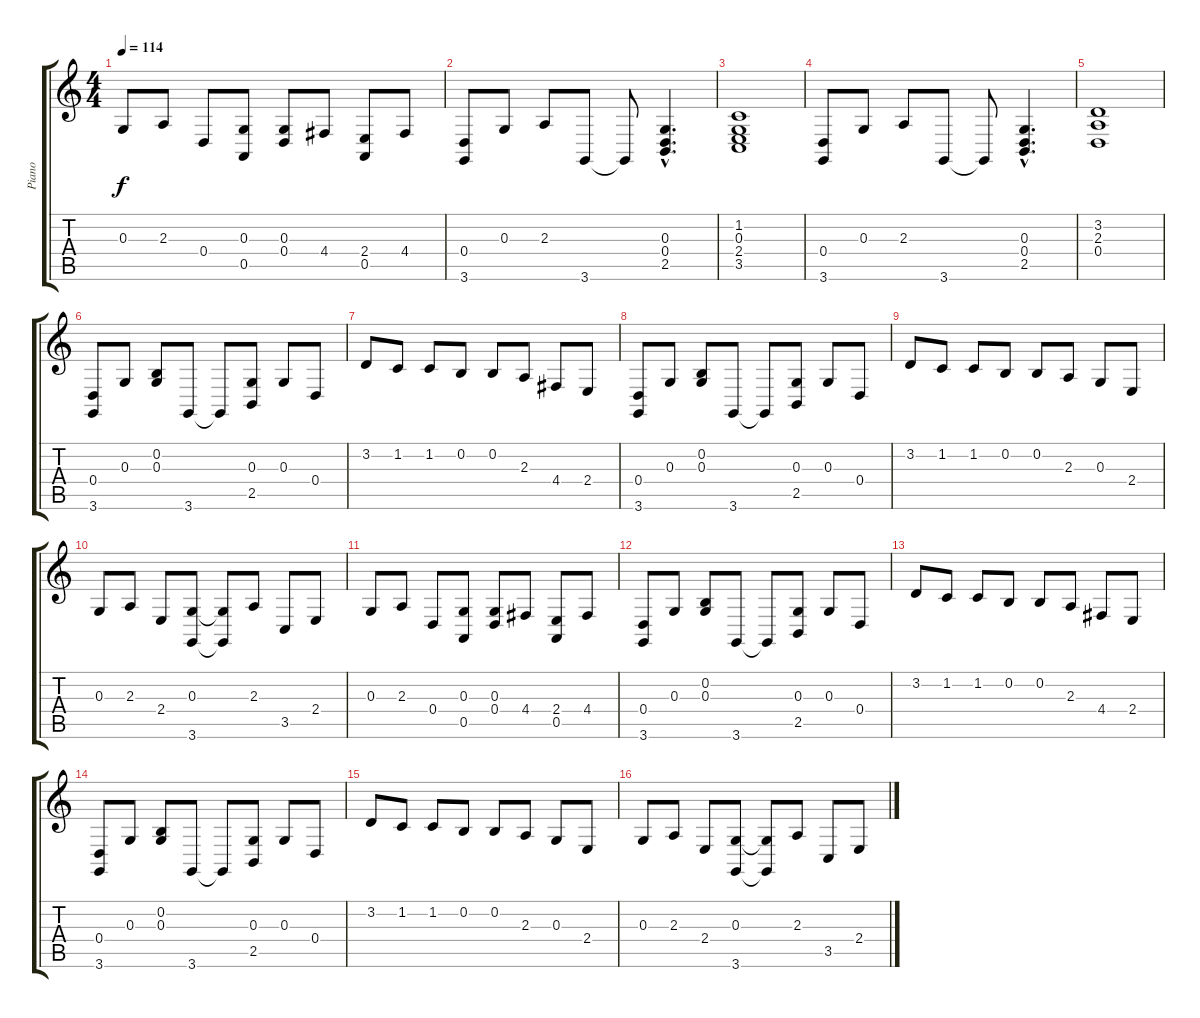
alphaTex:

\track ("Piano" "Piano") {instrument brightacousticpiano}
\staff {score tabs}
\tuning (E4 B3 G3 D3 A2 E2) {hide}
\ts (4 4)
\tempo 114
\clef g2
\ks c
0.3.8{dy f} 2.3.8 0.4.8 (0.3 0.5).8 (0.3 0.4).8 4.4.8 (2.4 0.5).8 4.4.8 |
(0.4 3.6).8 0.3.8 2.3.8 3.6.8 3.6{t}.8 (0.3{hac} 0.4{hac} 2.5{hac}).4{d} |
(1.2 0.3 2.4 3.5).1 |
(0.4 3.6).8 0.3.8 2.3.8 3.6.8 3.6{t}.8 (0.3{hac} 0.4{hac} 2.5{hac}).4{d} |
(3.2 2.3 0.4).1 |
(0.4 3.6).8 0.3.8 (0.2 0.3).8 3.6.8 3.6{t}.8 (0.3 2.5).8 0.3.8 0.4.8 |
3.2.8 1.2.8 1.2.8 0.2.8 0.2.8 2.3.8 4.4.8 2.4.8 |
(0.4 3.6).8 0.3.8 (0.2 0.3).8 3.6.8 3.6{t}.8 (0.3 2.5).8 0.3.8 0.4.8 |
3.2.8 1.2.8 1.2.8 0.2.8 0.2.8 2.3.8 0.3.8 2.4.8 |
0.3.8 2.3.8 2.4.8 (0.3 3.6).8 (0.3{t} 3.6{t}).8 2.3.8 3.5.8 2.4.8 |
0.3.8 2.3.8 0.4.8 (0.3 0.5).8 (0.3 0.4).8 4.4.8 (2.4 0.5).8 4.4.8 |
(0.4 3.6).8 0.3.8 (0.2 0.3).8 3.6.8 3.6{t}.8 (0.3 2.5).8 0.3.8 0.4.8 |
3.2.8 1.2.8 1.2.8 0.2.8 0.2.8 2.3.8 4.4.8 2.4.8 |
(0.4 3.6).8 0.3.8 (0.2 0.3).8 3.6.8 3.6{t}.8 (0.3 2.5).8 0.3.8 0.4.8 |
3.2.8 1.2.8 1.2.8 0.2.8 0.2.8 2.3.8 0.3.8 2.4.8 |
0.3.8 2.3.8 2.4.8 (0.3 3.6).8 (0.3{t} 3.6{t}).8 2.3.8 3.5.8 2.4.8
